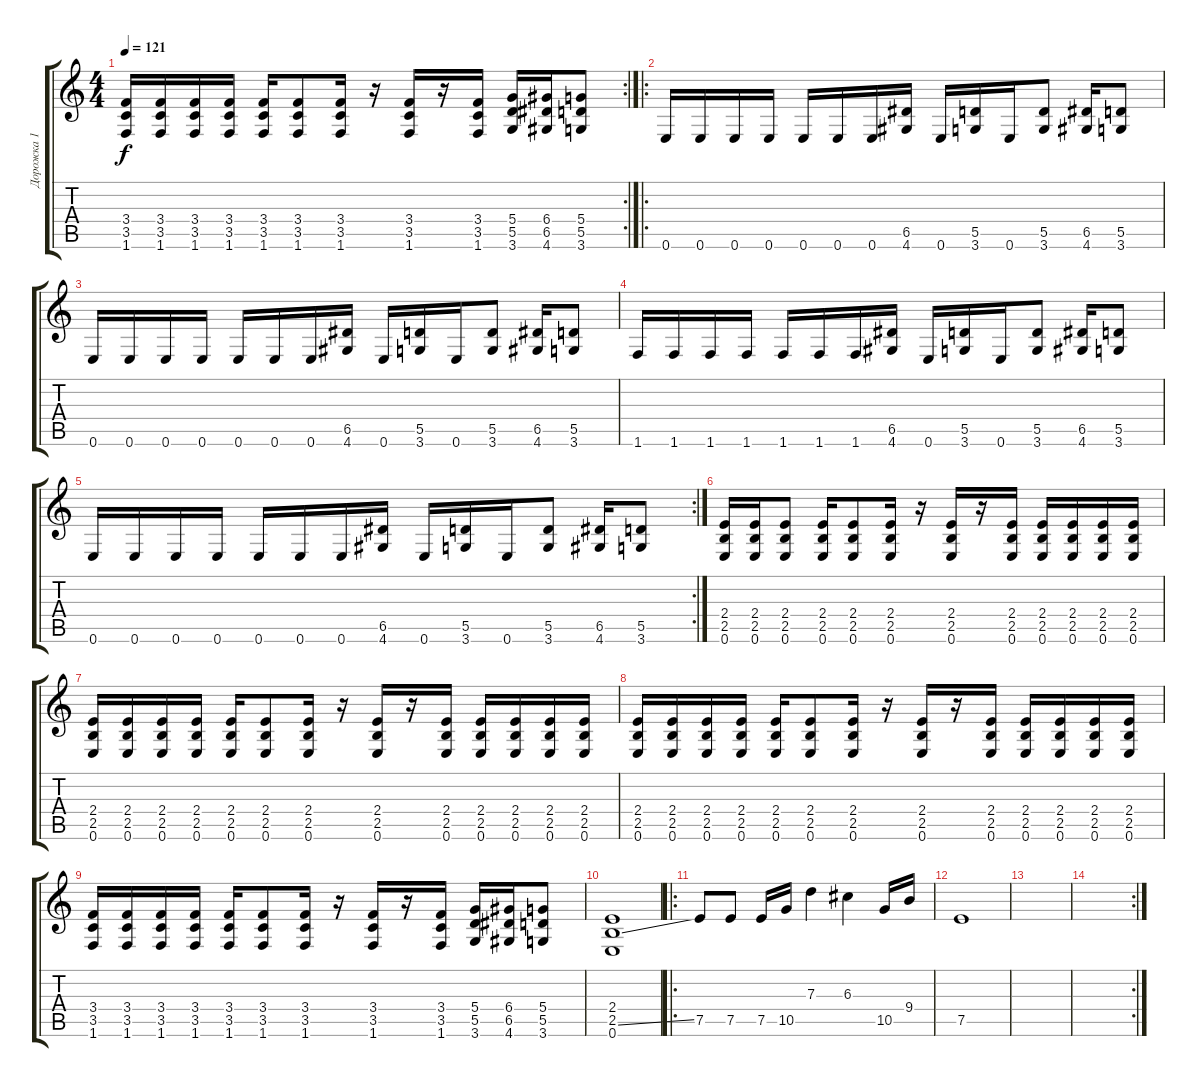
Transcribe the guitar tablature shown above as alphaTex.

\track ("Дорожка 1" "Дорожка 1") {instrument distortionguitar}
\staff {score tabs}
\tuning (E4 B3 G3 D3 A2 E2) {hide}
\rc 2
\ts (4 4)
\tempo 121
\clef g2
\ks c
(3.4 3.5 1.6).16{dy f} (3.4 3.5 1.6).16 (3.4 3.5 1.6).16 (3.4 3.5 1.6).16 (3.4 3.5 1.6).16 (3.4 3.5 1.6).8 (3.4 3.5 1.6).16 r.16 (3.4 3.5 1.6).16 r.16 (3.4 3.5 1.6).16 (5.4 5.5 3.6).16 (6.4 6.5 4.6).16 (5.4 5.5 3.6).8 |
\ro
0.6.16 0.6.16 0.6.16 0.6.16 0.6.16 0.6.16 0.6.16 (6.5 4.6).16 0.6.16 (5.5 3.6).16 0.6.16 (5.5 3.6).8 (6.5 4.6).16 (5.5 3.6).8 |
0.6.16 0.6.16 0.6.16 0.6.16 0.6.16 0.6.16 0.6.16 (6.5 4.6).16 0.6.16 (5.5 3.6).16 0.6.16 (5.5 3.6).8 (6.5 4.6).16 (5.5 3.6).8 |
1.6.16 1.6.16 1.6.16 1.6.16 1.6.16 1.6.16 1.6.16 (6.5 4.6).16 0.6.16 (5.5 3.6).16 0.6.16 (5.5 3.6).8 (6.5 4.6).16 (5.5 3.6).8 |
\rc 2
0.6.16 0.6.16 0.6.16 0.6.16 0.6.16 0.6.16 0.6.16 (6.5 4.6).16 0.6.16 (5.5 3.6).16 0.6.16 (5.5 3.6).8 (6.5 4.6).16 (5.5 3.6).8 |
(2.4 2.5 0.6).16 (2.4 2.5 0.6).16 (2.4 2.5 0.6).8 (2.4 2.5 0.6).16 (2.4 2.5 0.6).8 (2.4 2.5 0.6).16 r.16 (2.4 2.5 0.6).16 r.16 (2.4 2.5 0.6).16 (2.4 2.5 0.6).16 (2.4 2.5 0.6).16 (2.4 2.5 0.6).16 (2.4 2.5 0.6).16 |
(2.4 2.5 0.6).16 (2.4 2.5 0.6).16 (2.4 2.5 0.6).16 (2.4 2.5 0.6).16 (2.4 2.5 0.6).16 (2.4 2.5 0.6).8 (2.4 2.5 0.6).16 r.16 (2.4 2.5 0.6).16 r.16 (2.4 2.5 0.6).16 (2.4 2.5 0.6).16 (2.4 2.5 0.6).16 (2.4 2.5 0.6).16 (2.4 2.5 0.6).16 |
(2.4 2.5 0.6).16 (2.4 2.5 0.6).16 (2.4 2.5 0.6).16 (2.4 2.5 0.6).16 (2.4 2.5 0.6).16 (2.4 2.5 0.6).8 (2.4 2.5 0.6).16 r.16 (2.4 2.5 0.6).16 r.16 (2.4 2.5 0.6).16 (2.4 2.5 0.6).16 (2.4 2.5 0.6).16 (2.4 2.5 0.6).16 (2.4 2.5 0.6).16 |
(3.4 3.5 1.6).16 (3.4 3.5 1.6).16 (3.4 3.5 1.6).16 (3.4 3.5 1.6).16 (3.4 3.5 1.6).16 (3.4 3.5 1.6).8 (3.4 3.5 1.6).16 r.16 (3.4 3.5 1.6).16 r.16 (3.4 3.5 1.6).16 (5.4 5.5 3.6).16 (6.4 6.5 4.6).16 (5.4 5.5 3.6).8 |
(2.4 2.5{ss} 0.6).1 |
\ro
7.5.8 7.5.8 7.5.16 10.5.16 7.3.4 6.3.4 10.5.16 9.4.16 |
7.5.1 |
|
\rc 2
